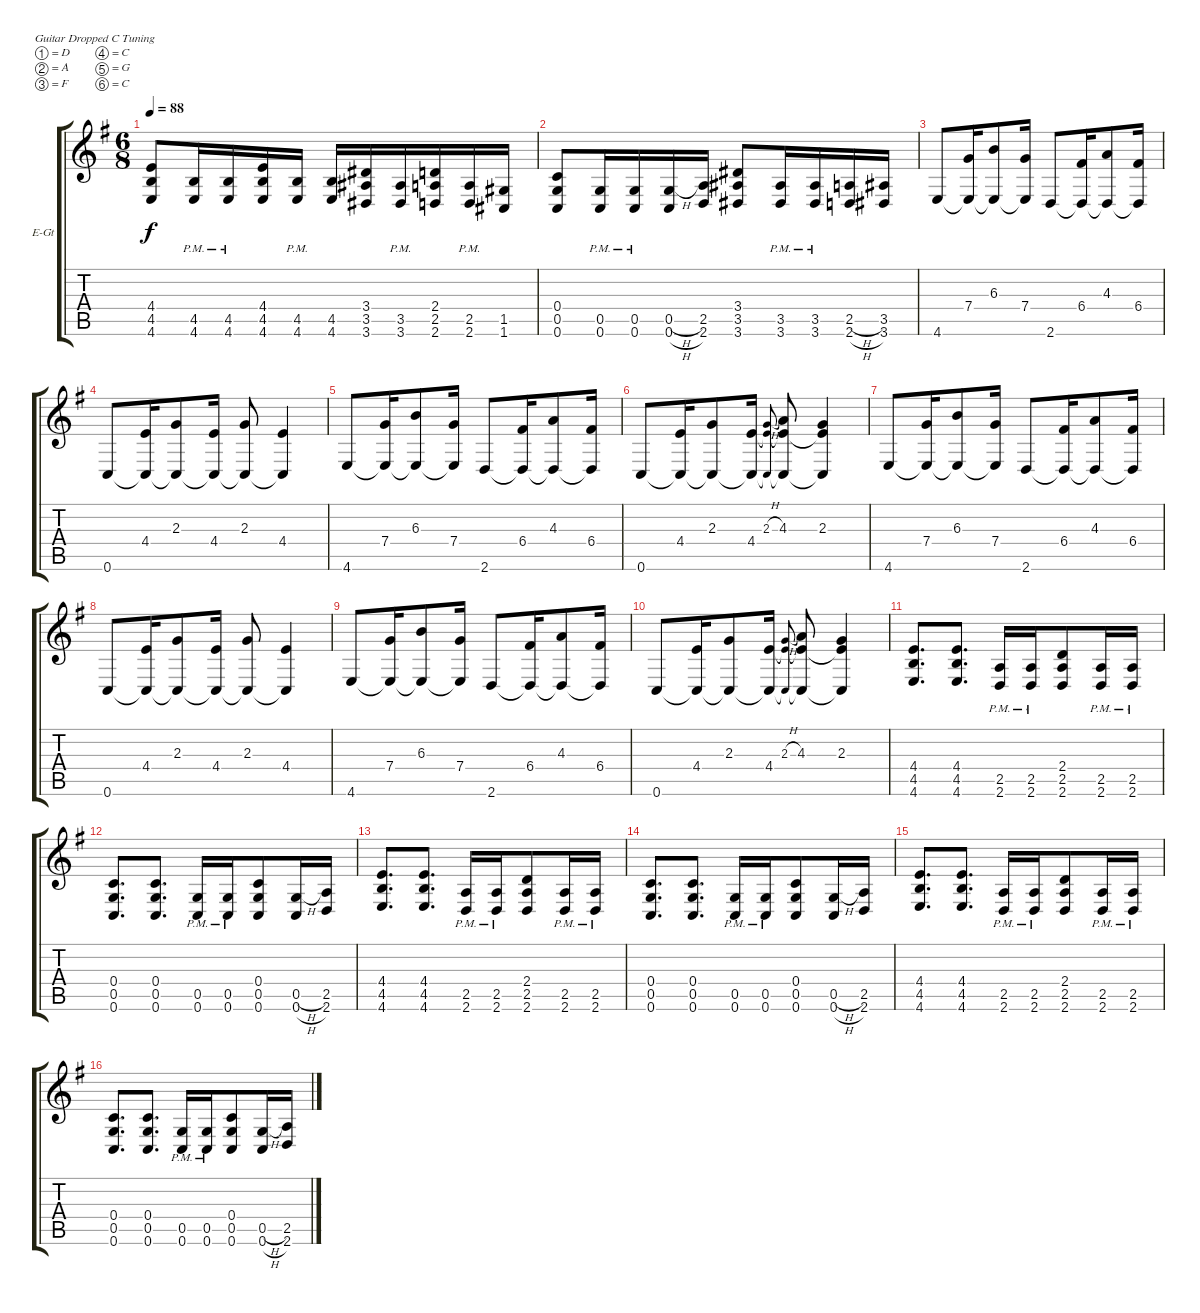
\bracketExtendMode groupsimilarinstruments
\firstSystemTrackNameOrientation horizontal
\otherSystemsTrackNameOrientation horizontal
\track ("Electric Guitar 2" "E-Gt") {instrument distortionguitar}
\staff {score tabs}
\tuning (D4 A3 F3 C3 G2 C2)
\ts (6 8)
\tempo 88
\clef g2
\ks eminor
(4.6 4.5 4.4).8{dy f} (4.6{pm} 4.5{pm}).16 (4.5{pm} 4.6{pm}).16 (4.6 4.5 4.4).16 (4.6{pm} 4.5{pm}).16 (4.5 4.6).16 (3.6 3.5 3.4).16 (3.5{pm} 3.6{pm}).16 (2.5 2.6 2.4).16 (2.6{pm} 2.5{pm}).16 (1.6 1.5).16 |
(0.6 0.5 0.4).8 (0.6{pm} 0.5{pm}).16 (0.6{pm} 0.5{pm}).16 (0.6{h} 0.5{h}).16 (2.6 2.5).16 (3.6 3.5 3.4).8 (3.6{pm} 3.5{pm}).16 (3.5{pm} 3.6{pm}).16 (2.6{h} 2.5{h}).16 (3.6 3.5).16 |
4.6.8 (7.4 4.6{t}).16 (6.3 4.6{t}).8 (7.4 4.6{t}).16 2.6.8 (6.4 2.6{t}).16 (4.3 2.6{t}).8 (6.4 2.6{t}).16 |
0.6.8 (4.4 0.6{t}).16 (2.3 0.6{t}).8 (4.4 0.6{t}).16 (2.3 0.6{t}).8 (4.4 0.6{t}).4 |
4.6.8 (7.4 4.6{t}).16 (6.3 4.6{t}).8 (7.4 4.6{t}).16 2.6.8 (6.4 2.6{t}).16 (4.3 2.6{t}).8 (6.4 2.6{t}).16 |
0.6.8 (4.4 0.6{t}).16 (2.3 0.6{t}).8 (4.4 0.6{t}).16 (2.3{h} 0.6{t} 4.4{t}).8{gr onbeat} (4.3 0.6{t} 4.4{t}).8 (4.4{t} 0.6{t} 2.3).4 |
4.6.8 (7.4 4.6{t}).16 (6.3 4.6{t}).8 (7.4 4.6{t}).16 2.6.8 (6.4 2.6{t}).16 (4.3 2.6{t}).8 (6.4 2.6{t}).16 |
0.6.8 (4.4 0.6{t}).16 (2.3 0.6{t}).8 (4.4 0.6{t}).16 (2.3 0.6{t}).8 (4.4 0.6{t}).4 |
4.6.8 (7.4 4.6{t}).16 (6.3 4.6{t}).8 (7.4 4.6{t}).16 2.6.8 (6.4 2.6{t}).16 (4.3 2.6{t}).8 (6.4 2.6{t}).16 |
0.6.8 (4.4 0.6{t}).16 (2.3 0.6{t}).8 (4.4 0.6{t}).16 (2.3{h} 0.6{t} 4.4{t}).8{gr onbeat} (4.3 0.6{t} 4.4{t}).8 (4.4{t} 0.6{t} 2.3).4 |
(4.6 4.5 4.4).8{d} (4.4 4.5 4.6).8{d} (2.6{pm} 2.5{pm}).16 (2.5{pm} 2.6{pm}).16 (2.6 2.5 2.4).8 (2.6{pm} 2.5{pm}).16 (2.5{pm} 2.6{pm}).16 |
(0.6 0.5 0.4).8{d} (0.4 0.5 0.6).8{d} (0.6{pm} 0.5{pm}).16 (0.6{pm} 0.5{pm}).16 (0.6 0.5 0.4).8 (0.6{h} 0.5{h}).16 (2.6 2.5).16 |
(4.6 4.5 4.4).8{d} (4.4 4.5 4.6).8{d} (2.6{pm} 2.5{pm}).16 (2.5{pm} 2.6{pm}).16 (2.6 2.5 2.4).8 (2.6{pm} 2.5{pm}).16 (2.5{pm} 2.6{pm}).16 |
(0.6 0.5 0.4).8{d} (0.4 0.5 0.6).8{d} (0.6{pm} 0.5{pm}).16 (0.6{pm} 0.5{pm}).16 (0.6 0.5 0.4).8 (0.6{h} 0.5{h}).16 (2.6 2.5).16 |
(4.6 4.5 4.4).8{d} (4.4 4.5 4.6).8{d} (2.6{pm} 2.5{pm}).16 (2.5{pm} 2.6{pm}).16 (2.6 2.5 2.4).8 (2.6{pm} 2.5{pm}).16 (2.5{pm} 2.6{pm}).16 |
(0.6 0.5 0.4).8{d} (0.4 0.5 0.6).8{d} (0.6{pm} 0.5{pm}).16 (0.6{pm} 0.5{pm}).16 (0.6 0.5 0.4).8 (0.6{h} 0.5{h}).16 (2.6 2.5).16
